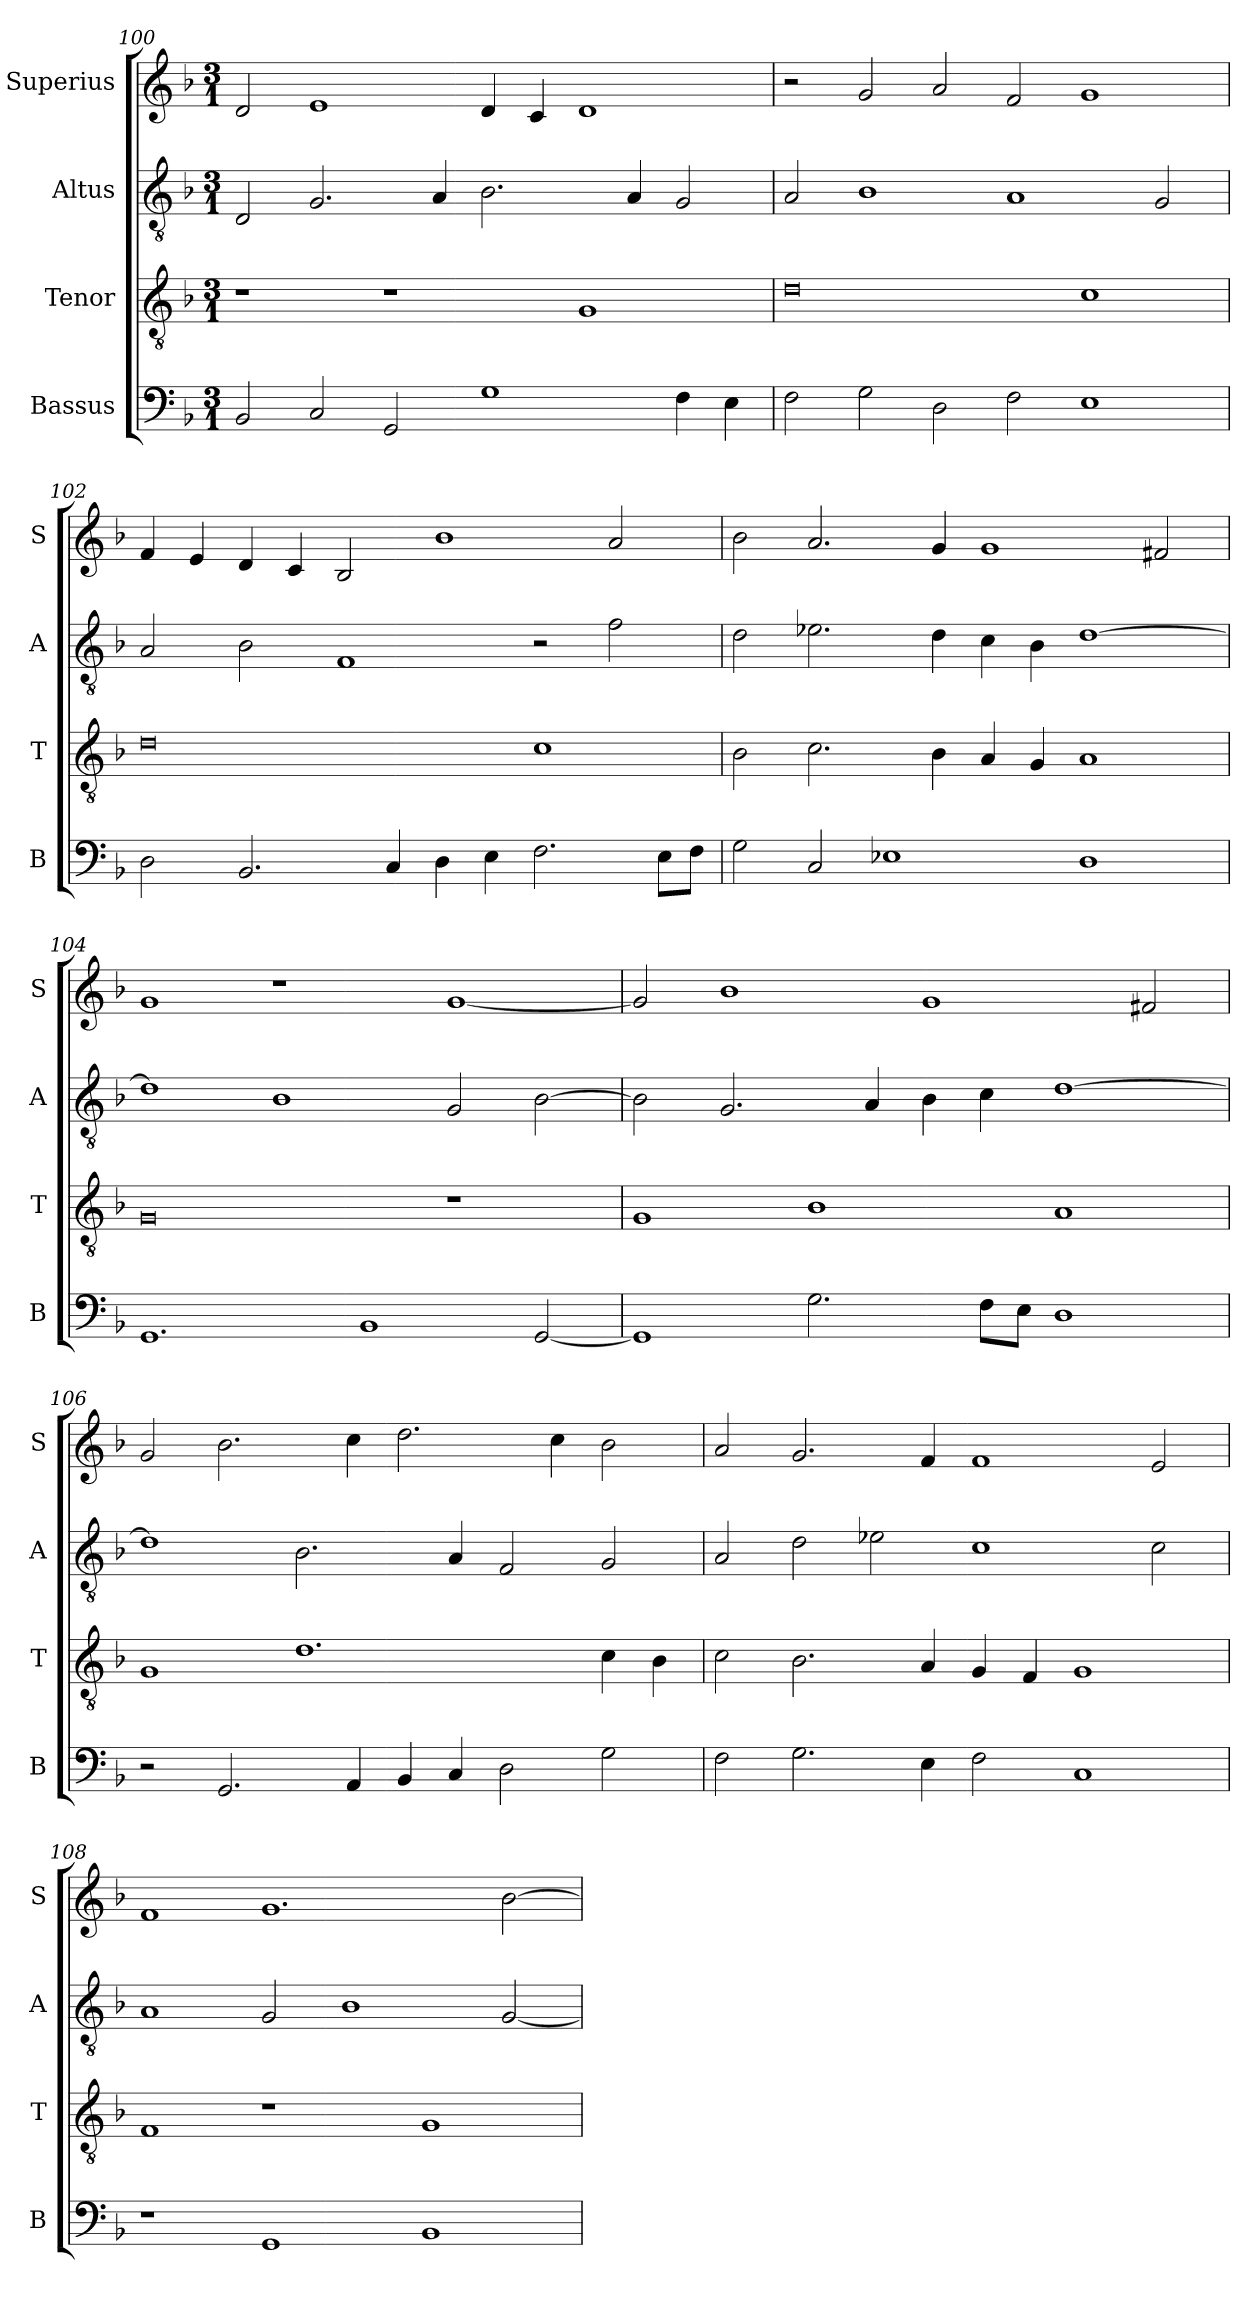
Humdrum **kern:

**kern	**kern	**kern	**kern
*part4	*part3	*part2	*part1
*staff4	*staff3	*staff2	*staff1
*I"Bassus	*I"Tenor	*I"Altus	*I"Superius
*I'B	*I'T	*I'A	*I'S
*clefF4	*clefGv2	*clefGv2	*clefG2
*k[b-]	*k[b-]	*k[b-]	*k[b-]
*M3/1	*M3/1	*M3/1	*M3/1
=100	=100	=100	=100
2BB-/	1r	2D/	2d/
2C/	.	2.G/	1e
2GG/	1r	.	.
.	.	4A/	.
1G	.	2.B-\	4d/
.	.	.	4c/
.	1G	.	1d
.	.	4A/	.
4F\	.	2G/	.
4E\	.	.	.
=101	=101	=101	=101
2F\	0d	2A/	2r
2G\	.	1B-	2g/
2D\	.	.	2a/
2F\	.	1A	2f/
1E	1c	.	1g
.	.	2G/	.
=102	=102	=102	=102
2D\	0d	2A/	4f/
.	.	.	4e/
2.BB-/	.	2B-\	4d/
.	.	.	4c/
.	.	1F	2B-/
4C/	.	.	.
4D\	.	.	1b-
4E\	.	.	.
2.F\	1c	2r	.
.	.	2f\	2a/
8E\L	.	.	.
8F\J	.	.	.
=103	=103	=103	=103
2G\	2B-\	2d\	2b-\
2C/	2.c\	2.e-X\	2.a/
1E-X	.	.	.
.	4B-\	4d\	4g/
.	4A/	4c\	1g
.	4G/	4B-\	.
1D	1A	[1d	.
.	.	.	2f#X/
=104	=104	=104	=104
1.GG	0G	1d]	1g
.	.	1B-	1r
1BB-	.	.	.
.	1r	2G/	[1g
[2GG/	.	[2B-\	.
=105	=105	=105	=105
1GG]	1G	2B-\]	2g/]
.	.	2.G/	1b-
2.G\	1B-	.	.
.	.	4A/	.
.	.	4B-\	1g
8F\L	.	4c\	.
8E\J	.	.	.
1D	1A	[1d	.
.	.	.	2f#X/
=106	=106	=106	=106
2r	1G	1d]	2g/
2.GG/	.	.	2.b-\
.	1.d	2.B-\	.
4AA/	.	.	4cc\
4BB-/	.	.	2.dd\
4C/	.	4A/	.
2D\	.	2F/	.
.	.	.	4cc\
2G\	4c\	2G/	2b-\
.	4B-\	.	.
=107	=107	=107	=107
2F\	2c\	2A/	2a/
2.G\	2.B-\	2d\	2.g/
.	.	2e-X\	.
4E\	4A/	.	4f/
2F\	4G/	1c	1f
.	4F/	.	.
1C	1G	.	.
.	.	2c\	2e/
=108	=108	=108	=108
1r	1F	1A	1f
1GG	1r	2G/	1.g
.	.	1B-	.
1BB-	1G	.	.
.	.	[2G/	[2b-\
=	=	=	=
*-	*-	*-	*-
